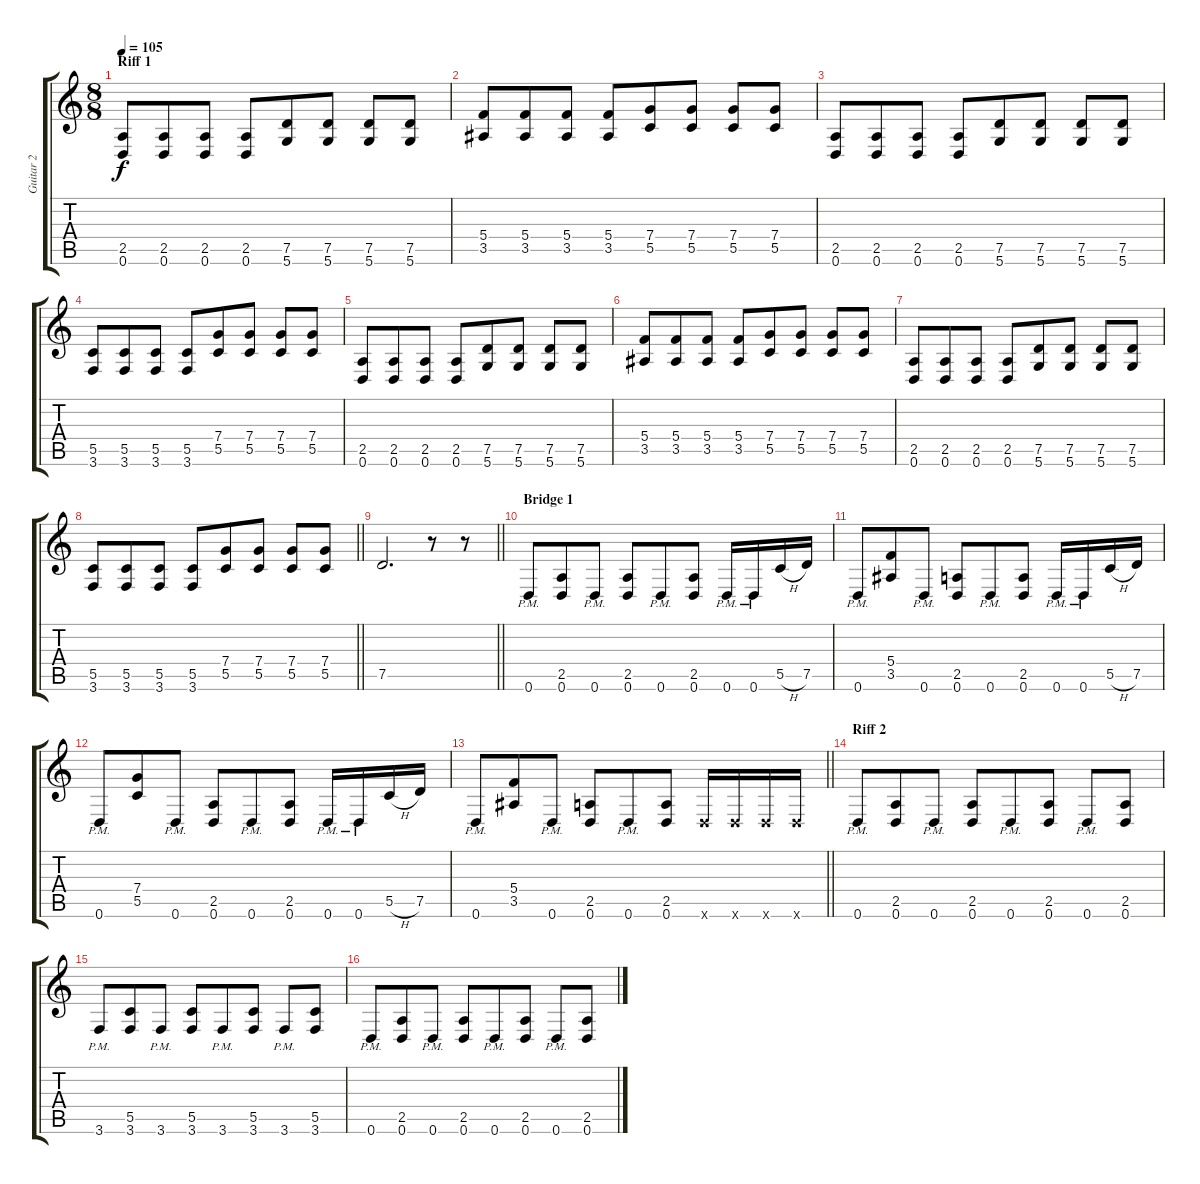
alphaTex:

\track ("Guitar 2" "Guitar 2") {instrument distortionguitar}
\staff {score tabs}
\tuning (D4 A3 F3 C3 G2 D2) {hide}
\ts (8 8)
\section ("" "Riff 1")
\tempo 105
\clef g2
\ks c
(2.5 0.6).8{dy f instrument distortionguitar} (2.5 0.6).8 (2.5 0.6).8 (2.5 0.6).8 (7.5 5.6).8 (7.5 5.6).8 (7.5 5.6).8 (7.5 5.6).8 |
(5.4 3.5).8 (5.4 3.5).8 (5.4 3.5).8 (5.4 3.5).8 (7.4 5.5).8 (7.4 5.5).8 (7.4 5.5).8 (7.4 5.5).8 |
(2.5 0.6).8 (2.5 0.6).8 (2.5 0.6).8 (2.5 0.6).8 (7.5 5.6).8 (7.5 5.6).8 (7.5 5.6).8 (7.5 5.6).8 |
(5.5 3.6).8 (5.5 3.6).8 (5.5 3.6).8 (5.5 3.6).8 (7.4 5.5).8 (7.4 5.5).8 (7.4 5.5).8 (7.4 5.5).8 |
(2.5 0.6).8 (2.5 0.6).8 (2.5 0.6).8 (2.5 0.6).8 (7.5 5.6).8 (7.5 5.6).8 (7.5 5.6).8 (7.5 5.6).8 |
(5.4 3.5).8 (5.4 3.5).8 (5.4 3.5).8 (5.4 3.5).8 (7.4 5.5).8 (7.4 5.5).8 (7.4 5.5).8 (7.4 5.5).8 |
(2.5 0.6).8 (2.5 0.6).8 (2.5 0.6).8 (2.5 0.6).8 (7.5 5.6).8 (7.5 5.6).8 (7.5 5.6).8 (7.5 5.6).8 |
\barLineRight lightlight
(5.5 3.6).8 (5.5 3.6).8 (5.5 3.6).8 (5.5 3.6).8 (7.4 5.5).8 (7.4 5.5).8 (7.4 5.5).8 (7.4 5.5).8 |
\section ("" "")
\barLineRight lightlight
7.5.2{d} r.8 r.8 |
\section ("" "Bridge 1")
0.6{pm}.8 (2.5 0.6).8 0.6{pm}.8 (2.5 0.6).8 0.6{pm}.8 (2.5 0.6).8 0.6{pm}.16 0.6{pm}.16 5.5{h}.16 7.5.16 |
0.6{pm}.8 (5.4 3.5).8 0.6{pm}.8 (2.5 0.6).8 0.6{pm}.8 (2.5 0.6).8 0.6{pm}.16 0.6{pm}.16 5.5{h}.16 7.5.16 |
0.6{pm}.8 (7.4 5.5).8 0.6{pm}.8 (2.5 0.6).8 0.6{pm}.8 (2.5 0.6).8 0.6{pm}.16 0.6{pm}.16 5.5{h}.16 7.5.16 |
\barLineRight lightlight
0.6{pm}.8 (5.4 3.5).8 0.6{pm}.8 (2.5 0.6).8 0.6{pm}.8 (2.5 0.6).8 0.6{x}.16 0.6{x}.16 0.6{x}.16 0.6{x}.16 |
\section ("" "Riff 2")
0.6{pm}.8 (2.5 0.6).8 0.6{pm}.8 (2.5 0.6).8 0.6{pm}.8 (2.5 0.6).8 0.6{pm}.8 (2.5 0.6).8 |
3.6{pm}.8 (5.5 3.6).8 3.6{pm}.8 (5.5 3.6).8 3.6{pm}.8 (5.5 3.6).8 3.6{pm}.8 (5.5 3.6).8 |
0.6{pm}.8 (2.5 0.6).8 0.6{pm}.8 (2.5 0.6).8 0.6{pm}.8 (2.5 0.6).8 0.6{pm}.8 (2.5 0.6).8
